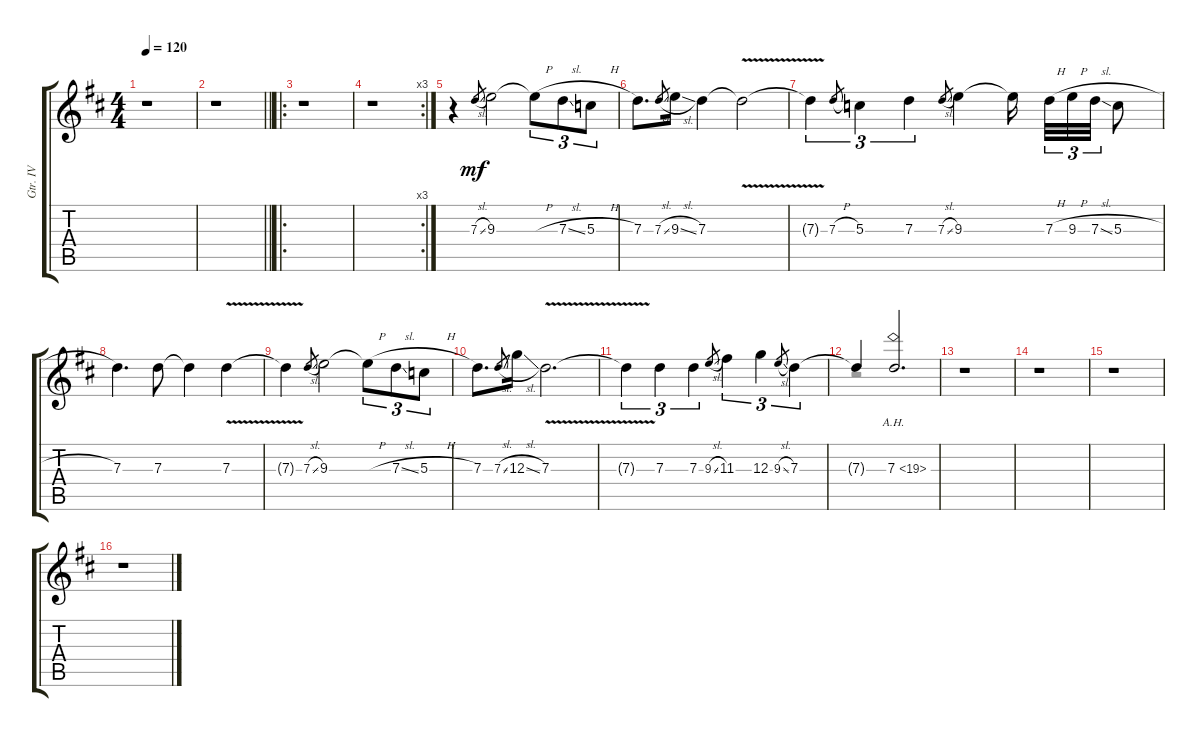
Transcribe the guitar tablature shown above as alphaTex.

\track ("Gtr. IV" "Gtr. IV") {instrument distortionguitar}
\staff {score tabs}
\tuning (E4 B3 G3 D3 A2 E2) {hide}
\voice
\ts (4 4)
\tempo 120
\clef g2
\ks d
r.1{dy mf instrument distortionguitar} |
\barLineRight lightlight
r.1 |
\ro
r.1 |
\rc 3
r.1 |
r.4 7.3{sl}.8{gr} 9.3.2 9.3{h t}.8{tu (3 2)} 7.3{sl}.8{tu (3 2)} 5.3{h}.8{tu (3 2)} |
7.3.8{d} 7.3{sl}.8{gr} 9.3{sl}.16 7.3.4 7.3{v t}.2 |
7.3{t}.4{tu (3 2)} 7.3{h}.8{gr} 5.3.4{tu (3 2)} 7.3.4{tu (3 2)} 7.3{sl}.8{gr} 9.3.4 9.3{t}.16{beam splitsecondary} 7.3{h}.32{tu (3 2)} 9.3{h}.32{tu (3 2)} 7.3{sl}.32{tu (3 2)} 5.3{h}.8 |
7.3.4{d} 7.3.8 7.3{t}.4 7.3{v}.4 |
7.3{v t}.4 7.3{sl}.8{gr} 9.3.2 9.3{h t}.8{tu (3 2)} 7.3{sl}.8{tu (3 2)} 5.3{h}.8{tu (3 2)} |
7.3.8{d} 7.3{sl}.8{gr} 12.3{sl}.16 7.3{v}.2{d} |
7.3{v t}.4{tu (3 2)} 7.3.4{tu (3 2)} 7.3.4{tu (3 2)} 9.3{sl}.8{gr} 11.3.4{tu (3 2)} 12.3.4{tu (3 2)} 9.3{sl}.8{gr} 7.3.4{tu (3 2)} |
7.3{t}.4 7.3{ah 12}.2{d} |
r.1 |
r.1 |
r.1 |
r.1
\voice
\clef g2
\ottava regular
\simile none
\ks d
|
\barLineRight lightlight
|
|
|
|
|
|
|
|
|
|
r.2 |
|
|
|
